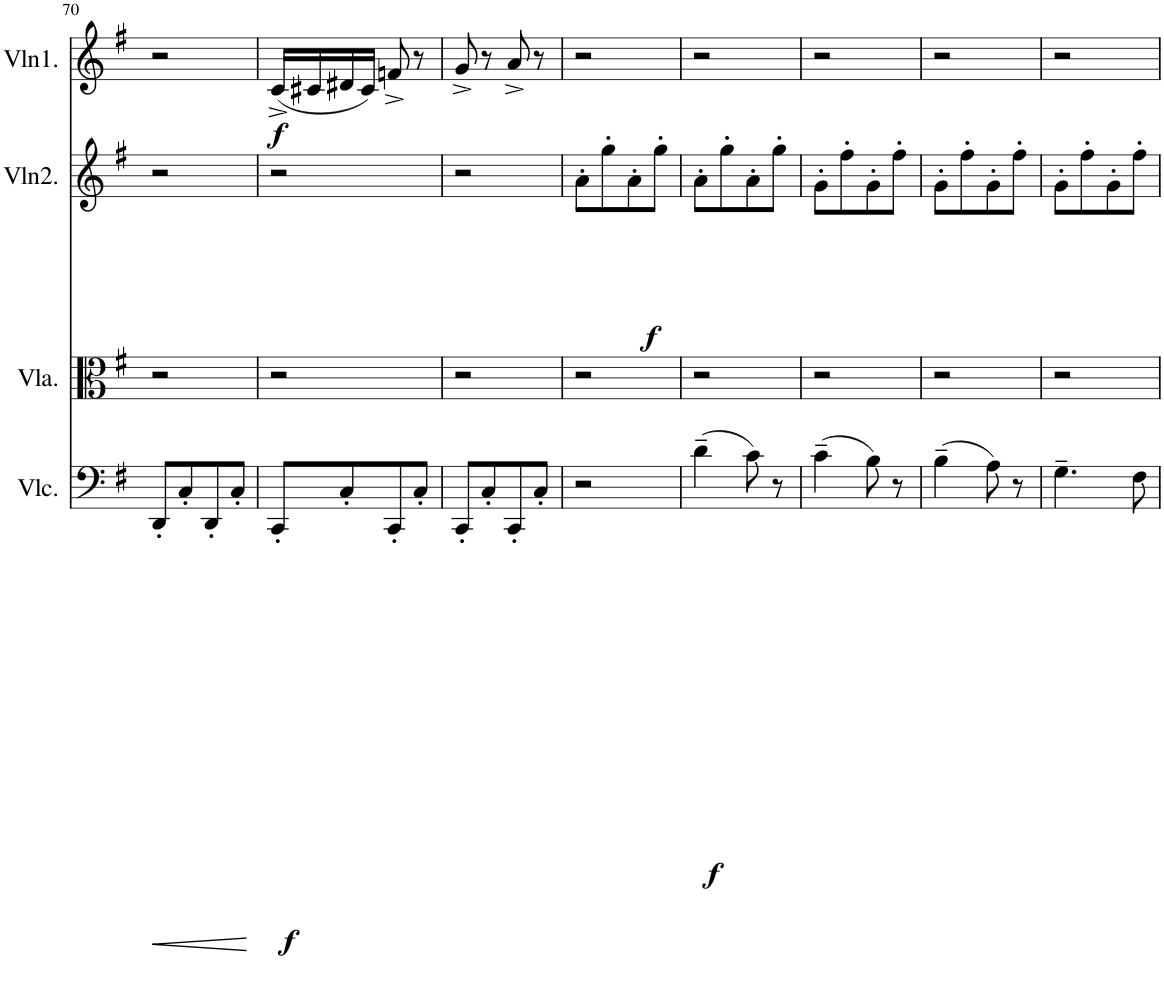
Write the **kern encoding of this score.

**kern	**dynam	**kern	**kern	**dynam	**kern	**dynam
*part4	*part4	*part3	*part2	*part2	*part1	*part1
*staff4	*staff4	*staff3	*staff2	*staff2	*staff1	*staff1
*I"Cello	*	*I"Viola	*I"Violin 2	*	*I"Violin 1	*
*	*	*I'Vla.	*I'Vln2.	*	*I'Vln1.	*
!!LO:PB:g=z
*clefF4	*	*clefC3	*clefG2	*	*clefG2	*
*k[f#]	*	*k[f#]	*k[f#]	*	*k[f#]	*
*M2/4	*	*M2/4	*M2/4	*	*M2/4	*
=70	=70	=70	=70	=70	=70	=70
!	!LO:HP:b	!	!	!	!	!
8DD'/L	<	2r	2r	.	2r	.
8C'/	.	.	.	.	.	.
8DD'/	.	.	.	.	.	.
8C'/J	.	.	.	.	.	.
.	[	.	.	.	.	.
=71	=71	=71	=71	=71	=71	=71
!	!LO:DY:b	!	!	!	!	!LO:DY:b
8CC'/L	f	2r	2r	.	(16c^/LL	f
.	.	.	.	.	16c#X/	.
8C'/	.	.	.	.	16d#X/	.
.	.	.	.	.	16c#/JJ)	.
8CC'/	.	.	.	.	8fn^/	.
8C'/J	.	.	.	.	8r	.
=72	=72	=72	=72	=72	=72	=72
8CC'/L	.	2r	2r	.	8g^/	.
8C'/	.	.	.	.	8r	.
8CC'/	.	.	.	.	8a^/	.
8C'/J	.	.	.	.	8r	.
=73	=73	=73	=73	=73	=73	=73
!	!	!	!	!LO:DY:b	!	!
2r	.	2r	8a'\L	f	2r	.
.	.	.	8gg'\	.	.	.
.	.	.	8a'\	.	.	.
.	.	.	8gg'\J	.	.	.
=74	=74	=74	=74	=74	=74	=74
!	!LO:DY:b	!	!	!	!	!
(4d~\	f	2r	8a'\L	.	2r	.
.	.	.	8gg'\	.	.	.
8c\)	.	.	8a'\	.	.	.
8r	.	.	8gg'\J	.	.	.
=75	=75	=75	=75	=75	=75	=75
(4c~\	.	2r	8g'\L	.	2r	.
.	.	.	8ff#'\	.	.	.
8B\)	.	.	8g'\	.	.	.
8r	.	.	8ff#'\J	.	.	.
=76	=76	=76	=76	=76	=76	=76
(4B~\	.	2r	8g'\L	.	2r	.
.	.	.	8ff#'\	.	.	.
8A\)	.	.	8g'\	.	.	.
8r	.	.	8ff#'\J	.	.	.
=77	=77	=77	=77	=77	=77	=77
4.G~\	.	2r	8g'\L	.	2r	.
.	.	.	8ff#'\	.	.	.
.	.	.	8g'\	.	.	.
8F#\	.	.	8ff#'\J	.	.	.
=	=	=	=	=	=	=
*-	*-	*-	*-	*-	*-	*-
